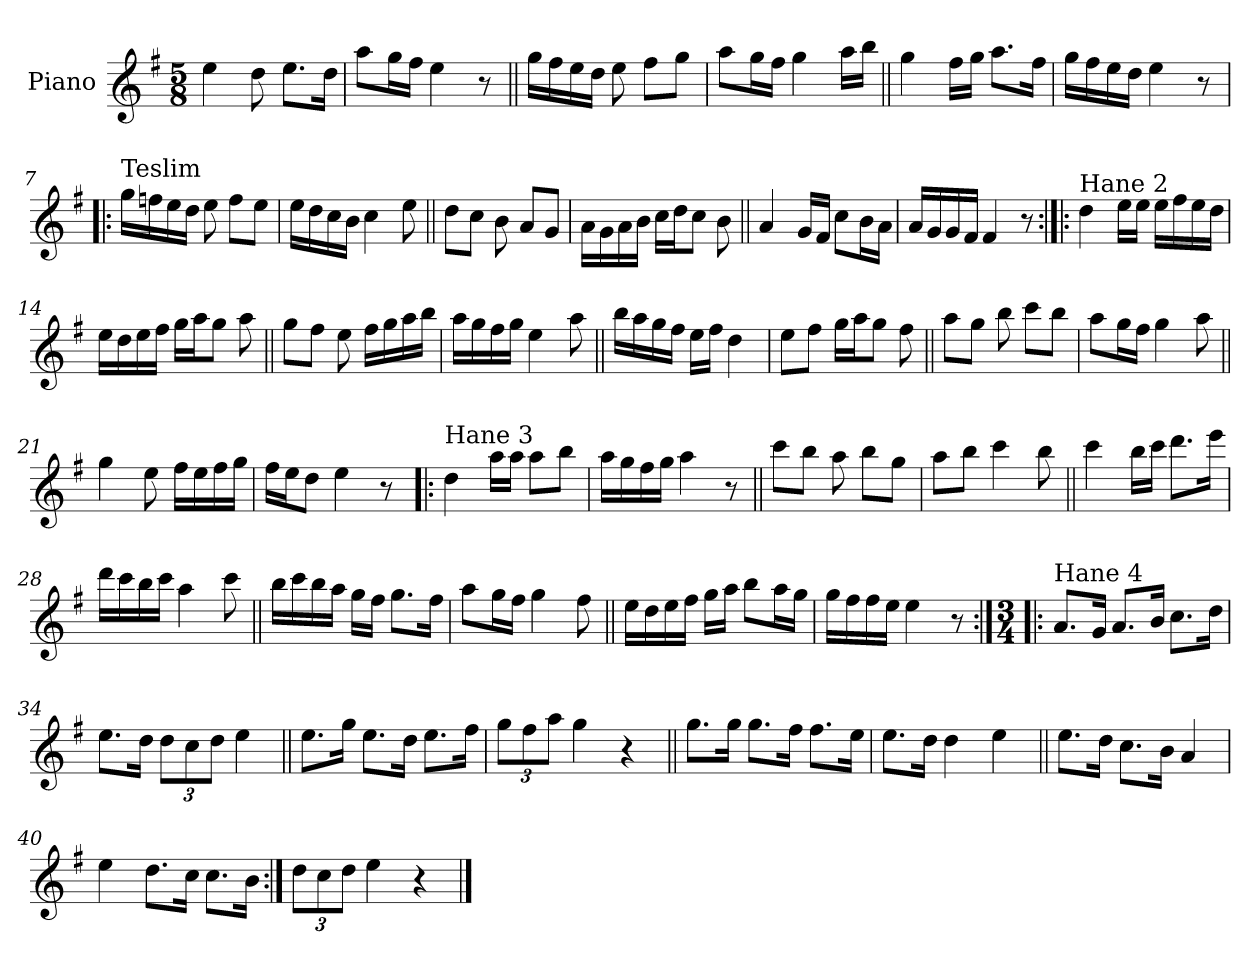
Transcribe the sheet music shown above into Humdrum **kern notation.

**kern
*part1
*staff1
*I"Piano
*I'Pno.
*clefG2
*k[f#]
*M5/8
=1
4ee\
8dd\
8.ee\L
16dd\Jk
=2
8aa\L
16gg\L
16ff#\JJ
4ee\
8r
=3||
16gg\LL
16ff#\
16ee\
16dd\JJ
8ee\
8ff#\L
8gg\J
=4
8aa\L
16gg\L
16ff#\JJ
4gg\
16aa\LL
16bb\JJ
=5||
4gg\
16ff#\LL
16gg\JJ
8.aa\L
16ff#\Jk
=6
16gg\LL
16ff#\
16ee\
16dd\JJ
4ee\
8r
!!LO:LB:g=z
=7!|:
!LO:TX:a:t=Teslim
16gg\LL
16ffn\
16ee\
16dd\JJ
8ee\
8ff\L
8ee\J
=8
16ee\LL
16dd\
16cc\
16b\JJ
4cc\
8ee\
=9||
8dd\L
8cc\J
8b\
8a/L
8g/J
=10
16a\LL
16g\
16a\
16b\JJ
16cc\LL
16dd\J
8cc\J
8b\
=11||
4a/
16g/LL
16f#/JJ
8cc\L
16b\L
16a\JJ
=12
16a/LL
16g/
16g/
16f#/JJ
4f#/
8r
!!LO:LB:g=z
=13:|!|:
!LO:TX:a:t=Hane 2
4dd\
16ee\LL
16ee\JJ
16ee\LL
16ff#\
16ee\
16dd\JJ
=14
16ee\LL
16dd\
16ee\
16ff#\JJ
16gg\LL
16aa\J
8gg\J
8aa\
=15||
8gg\L
8ff#\J
8ee\
16ff#\LL
16gg\
16aa\
16bb\JJ
=16
16aa\LL
16gg\
16ff#\
16gg\JJ
4ee\
8aa\
=17||
16bb\LL
16aa\
16gg\
16ff#\JJ
16ee\LL
16ff#\JJ
4dd\
!!LO:LB:g=z
=18
8ee\L
8ff#\J
16gg\LL
16aa\J
8gg\J
8ff#\
=19||
8aa\L
8gg\J
8bb\
8ccc\L
8bb\J
=20
8aa\L
16gg\L
16ff#\JJ
4gg\
8aa\
=21||
4gg\
8ee\
16ff#\LL
16ee\
16ff#\
16gg\JJ
=22
16ff#\LL
16ee\J
8dd\J
4ee\
8r
=23!|:
!LO:TX:a:t=Hane 3
4dd\
16aa\LL
16aa\JJ
8aa\L
8bb\J
=24
16aa\LL
16gg\
16ff#\
16gg\JJ
4aa\
8r
!!LO:LB:g=z
=25||
8ccc\L
8bb\J
8aa\
8bb\L
8gg\J
=26
8aa\L
8bb\J
4ccc\
8bb\
=27||
4ccc\
16bb\LL
16ccc\JJ
8.ddd\L
16eee\Jk
=28
16ddd\LL
16ccc\
16bb\
16ccc\JJ
4aa\
8ccc\
=29||
16bb\LL
16ccc\
16bb\
16aa\JJ
16gg\LL
16ff#\JJ
8.gg\L
16ff#\Jk
=30
8aa\L
16gg\L
16ff#\JJ
4gg\
8ff#\
!!LO:LB:g=z
=31||
16ee\LL
16dd\
16ee\
16ff#\JJ
16gg\LL
16aa\JJ
8bb\L
16aa\L
16gg\JJ
=32
16gg\LL
16ff#\
16ff#\
16ee\JJ
4ee\
8r
=33:|!|:
*M3/4
!LO:TX:a:t=Hane 4
8.a/L
16g/Jk
8.a/L
16b/Jk
8.cc\L
16dd\Jk
=34
8.ee\L
16dd\Jk
*Xbrackettup
12dd\L
12cc\
12dd\J
4ee\
=35||
8.ee\L
16gg\Jk
8.ee\L
16dd\Jk
8.ee\L
16ff#\Jk
!!LO:LB:g=z
=36
12gg\L
12ff#\
12aa\J
4gg\
4r
=37||
8.gg\L
16gg\Jk
8.gg\L
16ff#\Jk
8.ff#\L
16ee\Jk
=38
8.ee\L
16dd\Jk
4dd\
4ee\
=39||
8.ee\L
16dd\Jk
8.cc\L
16b\Jk
4a/
=40
4ee\
8.dd\L
16cc\Jk
8.cc\L
16b\Jk
=41:|!
12dd\L
12cc\
12dd\J
4ee\
4r
==
*-
